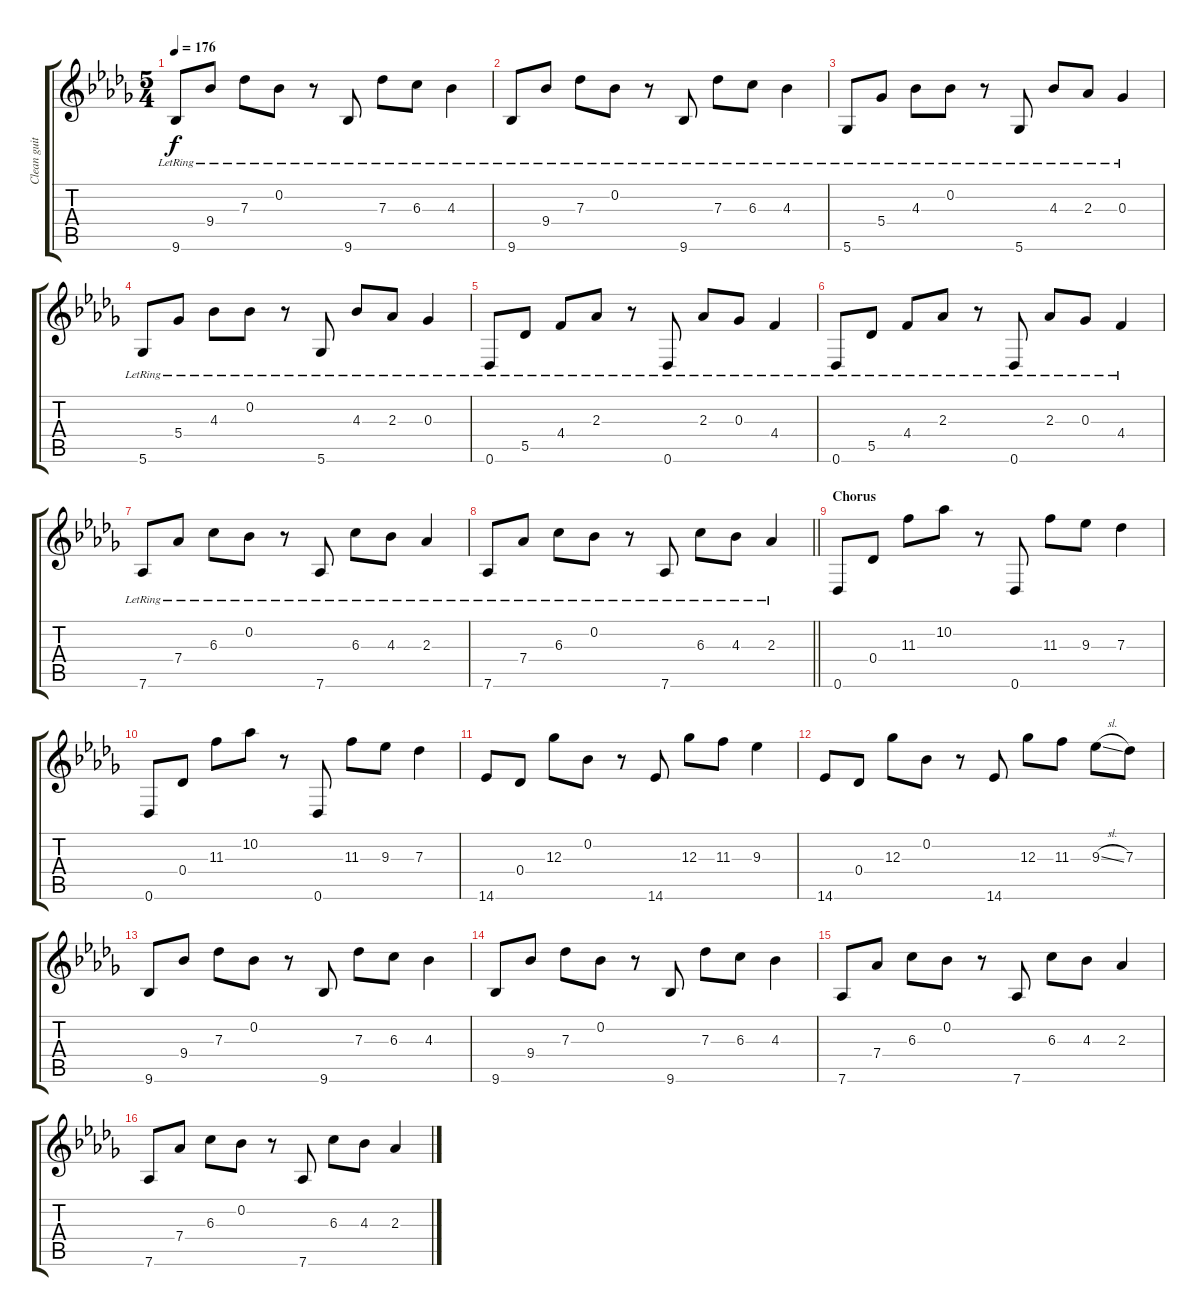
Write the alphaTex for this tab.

\track ("Clean guitar" "Clean guit") {instrument acousticguitarsteel}
\staff {score tabs}
\tuning (Eb4 Bb3 Gb3 Db3 Ab2 Db2) {hide}
\ts (5 4)
\tempo 176
\clef g2
\ks db
9.6{lr}.8{dy f} 9.4{lr}.8 7.3{lr}.8 0.2{lr}.8 r.8 9.6{lr}.8 7.3{lr}.8 6.3{lr}.8 4.3{lr}.4 |
9.6{lr}.8 9.4{lr}.8 7.3{lr}.8 0.2{lr}.8 r.8 9.6{lr}.8 7.3{lr}.8 6.3{lr}.8 4.3{lr}.4 |
5.6{lr}.8 5.4{lr}.8 4.3{lr}.8 0.2{lr}.8 r.8 5.6{lr}.8 4.3{lr}.8 2.3{lr}.8 0.3{lr}.4 |
5.6{lr}.8 5.4{lr}.8 4.3{lr}.8 0.2{lr}.8 r.8 5.6{lr}.8 4.3{lr}.8 2.3{lr}.8 0.3{lr}.4 |
0.6{lr}.8 5.5{lr}.8 4.4{lr}.8 2.3{lr}.8 r.8 0.6{lr}.8 2.3{lr}.8 0.3{lr}.8 4.4{lr}.4 |
0.6{lr}.8 5.5{lr}.8 4.4{lr}.8 2.3{lr}.8 r.8 0.6{lr}.8 2.3{lr}.8 0.3{lr}.8 4.4{lr}.4 |
7.6{lr}.8 7.4{lr}.8 6.3{lr}.8 0.2{lr}.8 r.8 7.6{lr}.8 6.3{lr}.8 4.3{lr}.8 2.3{lr}.4 |
\barLineRight lightlight
7.6{lr}.8 7.4{lr}.8 6.3{lr}.8 0.2{lr}.8 r.8 7.6{lr}.8 6.3{lr}.8 4.3{lr}.8 2.3{lr}.4 |
\section ("" "Chorus")
0.6.8 0.4.8 11.3.8 10.2.8 r.8 0.6.8 11.3.8 9.3.8 7.3.4 |
0.6.8 0.4.8 11.3.8 10.2.8 r.8 0.6.8 11.3.8 9.3.8 7.3.4 |
14.6.8 0.4.8 12.3.8 0.2.8 r.8 14.6.8 12.3.8 11.3.8 9.3.4 |
14.6.8 0.4.8 12.3.8 0.2.8 r.8 14.6.8 12.3.8 11.3.8 9.3{sl}.8 7.3.8 |
9.6.8 9.4.8 7.3.8 0.2.8 r.8 9.6.8 7.3.8 6.3.8 4.3.4 |
9.6.8 9.4.8 7.3.8 0.2.8 r.8 9.6.8 7.3.8 6.3.8 4.3.4 |
7.6.8 7.4.8 6.3.8 0.2.8 r.8 7.6.8 6.3.8 4.3.8 2.3.4 |
7.6.8 7.4.8 6.3.8 0.2.8 r.8 7.6.8 6.3.8 4.3.8 2.3.4
